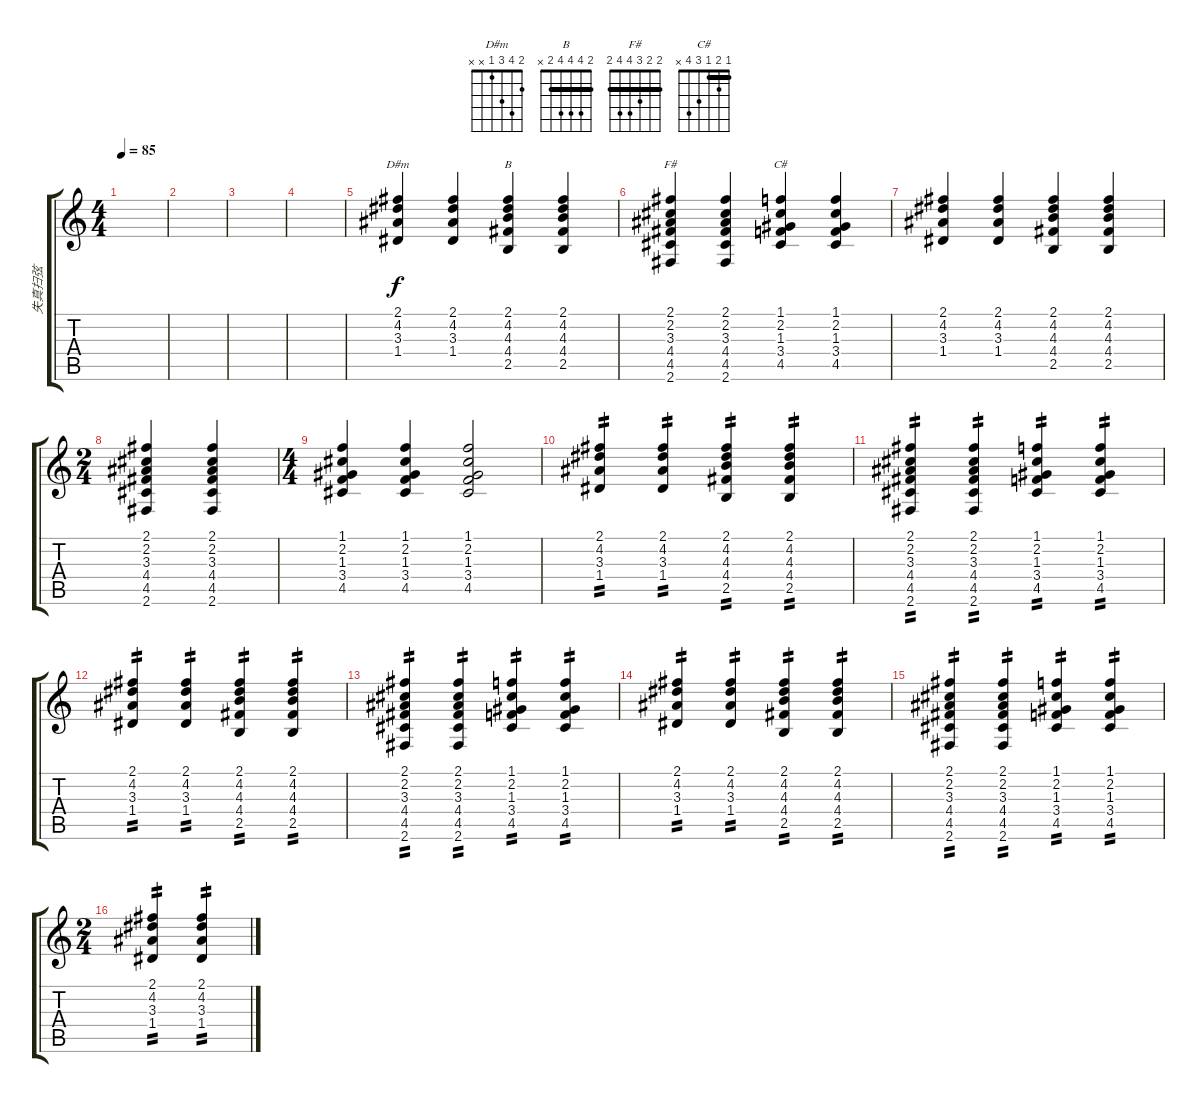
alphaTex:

\track ("失真扫弦" "失真扫弦") {instrument distortionguitar}
\staff {score tabs}
\tuning (E4 B3 G3 D3 A2 E2) {hide}
\chord ("D#m" 2 4 3 1 x x)
\chord ("B" 2 4 4 4 2 x) {barre 2}
\chord ("F#" 2 2 3 4 4 2) {barre 2}
\chord ("C#" 1 2 1 3 4 x) {barre 1}
\ts (4 4)
\tempo 85
\clef g2
\ks c
|
|
|
|
(2.1 4.2 3.3 1.4).4{ch "D#m"} (2.1 4.2 3.3 1.4).4 (2.1 4.2 4.3 4.4 2.5).4{ch "B"} (2.1 4.2 4.3 4.4 2.5).4 |
(2.1 2.2 3.3 4.4 4.5 2.6).4{ch "F#"} (2.1 2.2 3.3 4.4 4.5 2.6).4 (1.1 2.2 1.3 3.4 4.5).4{ch "C#"} (1.1 2.2 1.3 3.4 4.5).4 |
(2.1 4.2 3.3 1.4).4 (2.1 4.2 3.3 1.4).4 (2.1 4.2 4.3 4.4 2.5).4 (2.1 4.2 4.3 4.4 2.5).4 |
\ts (2 4)
(2.1 2.2 3.3 4.4 4.5 2.6).4 (2.1 2.2 3.3 4.4 4.5 2.6).4 |
\ts (4 4)
(1.1 2.2 1.3 3.4 4.5).4 (1.1 2.2 1.3 3.4 4.5).4 (1.1 2.2 1.3 3.4 4.5).2 |
(2.1 4.2 3.3 1.4).4{tp 2} (2.1 4.2 3.3 1.4).4{tp 2} (2.1 4.2 4.3 4.4 2.5).4{tp 2} (2.1 4.2 4.3 4.4 2.5).4{tp 2} |
(2.1 2.2 3.3 4.4 4.5 2.6).4{tp 2} (2.1 2.2 3.3 4.4 4.5 2.6).4{tp 2} (1.1 2.2 1.3 3.4 4.5).4{tp 2} (1.1 2.2 1.3 3.4 4.5).4{tp 2} |
(2.1 4.2 3.3 1.4).4{tp 2} (2.1 4.2 3.3 1.4).4{tp 2} (2.1 4.2 4.3 4.4 2.5).4{tp 2} (2.1 4.2 4.3 4.4 2.5).4{tp 2} |
(2.1 2.2 3.3 4.4 4.5 2.6).4{tp 2} (2.1 2.2 3.3 4.4 4.5 2.6).4{tp 2} (1.1 2.2 1.3 3.4 4.5).4{tp 2} (1.1 2.2 1.3 3.4 4.5).4{tp 2} |
(2.1 4.2 3.3 1.4).4{tp 2} (2.1 4.2 3.3 1.4).4{tp 2} (2.1 4.2 4.3 4.4 2.5).4{tp 2} (2.1 4.2 4.3 4.4 2.5).4{tp 2} |
(2.1 2.2 3.3 4.4 4.5 2.6).4{tp 2} (2.1 2.2 3.3 4.4 4.5 2.6).4{tp 2} (1.1 2.2 1.3 3.4 4.5).4{tp 2} (1.1 2.2 1.3 3.4 4.5).4{tp 2} |
\ts (2 4)
(2.1 4.2 3.3 1.4).4{tp 2} (2.1 4.2 3.3 1.4).4{tp 2}
